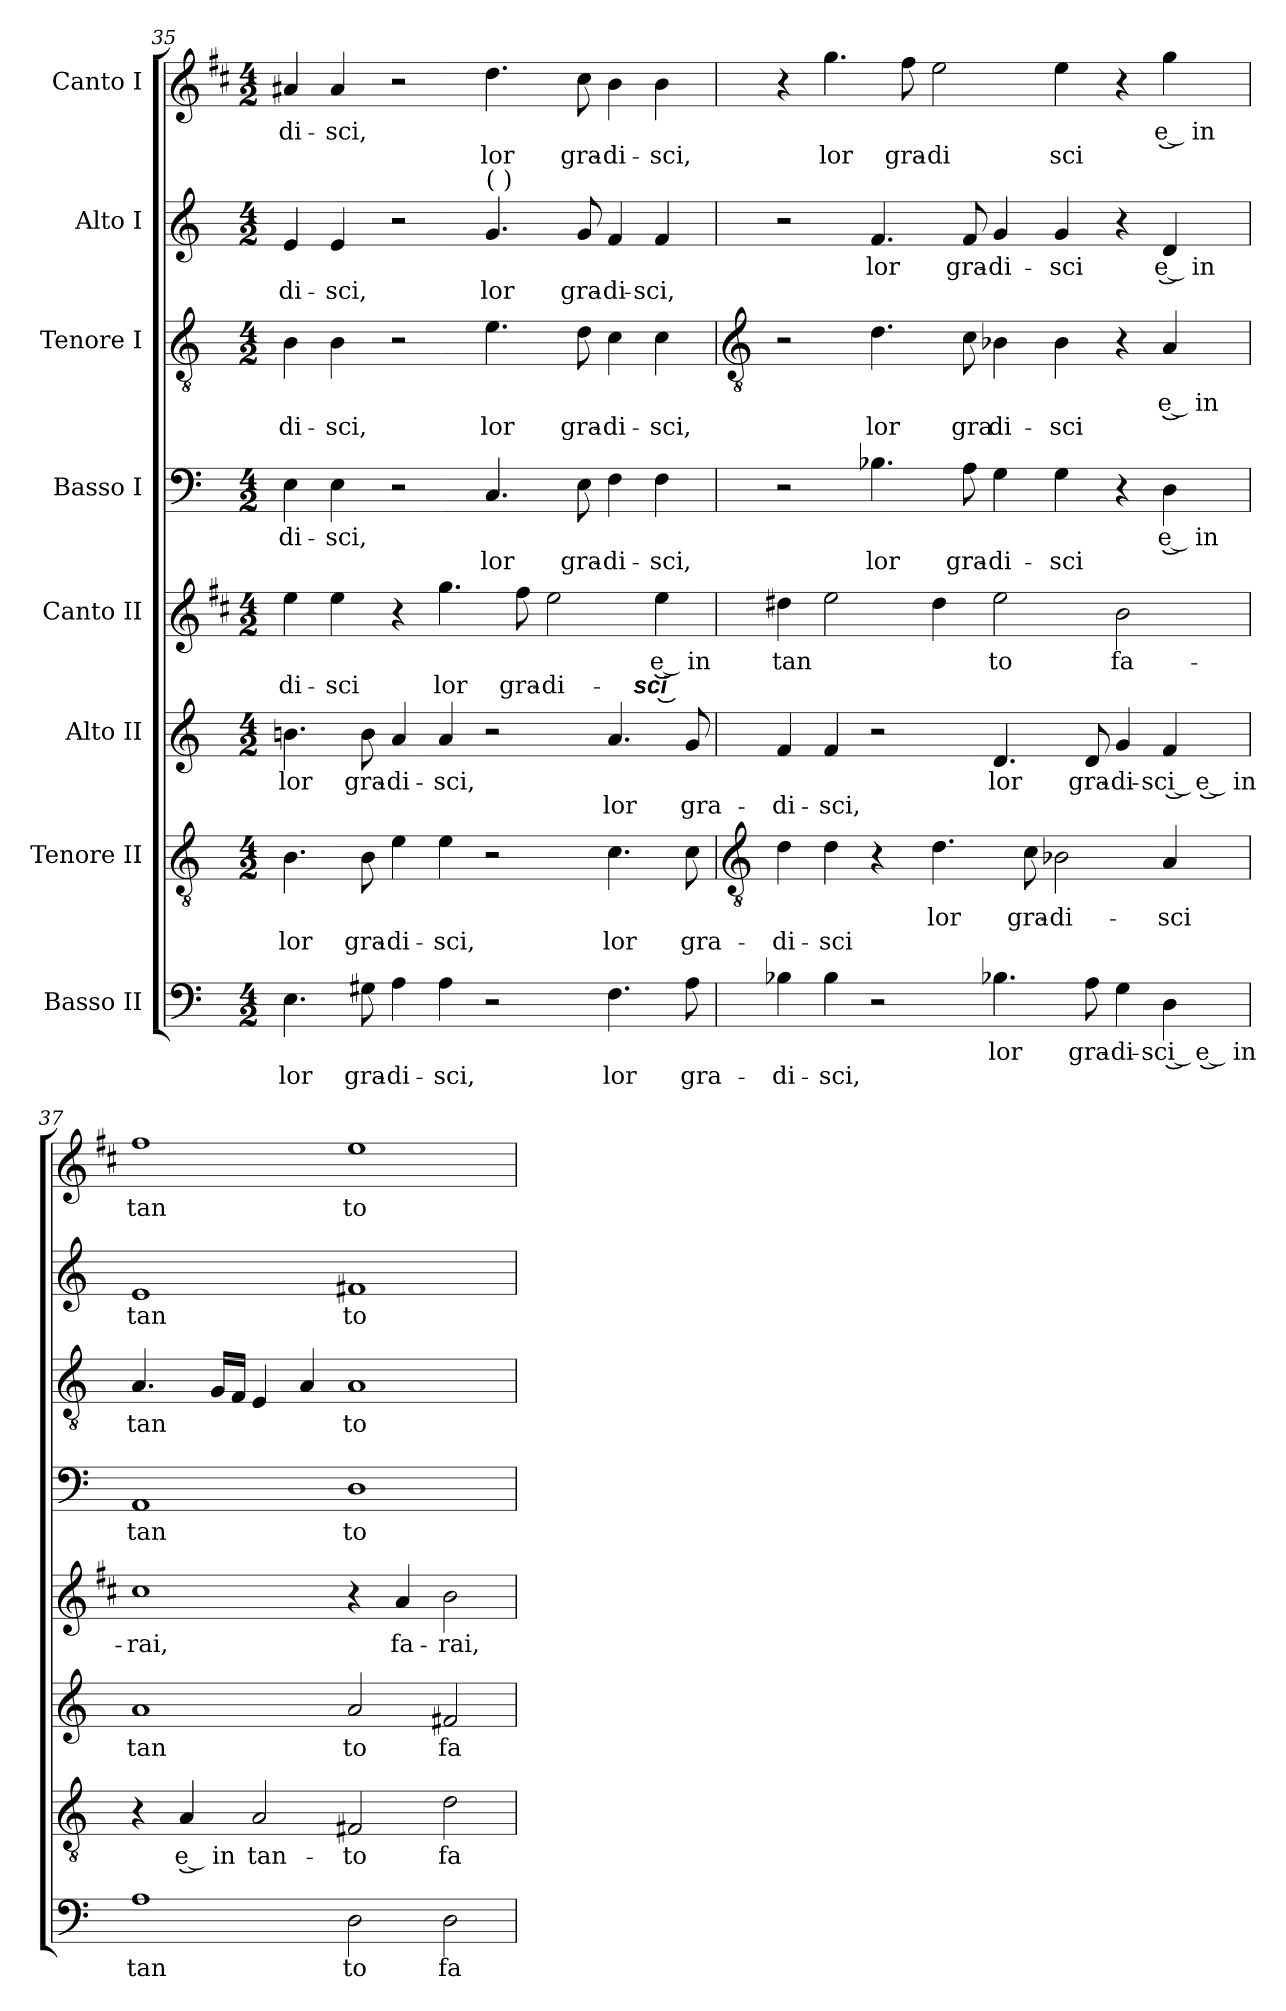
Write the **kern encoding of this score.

**kern	**text	**text	**kern	**text	**text	**kern	**text	**text	**kern	**text	**text	**kern	**text	**text	**kern	**text	**text	**kern	**text	**text	**kern	**text	**text
*part8	*part8	*part8	*part7	*part7	*part7	*part6	*part6	*part6	*part5	*part5	*part5	*part4	*part4	*part4	*part3	*part3	*part3	*part2	*part2	*part2	*part1	*part1	*part1
*staff8	*staff8	*staff8	*staff7	*staff7	*staff7	*staff6	*staff6	*staff6	*staff5	*staff5	*staff5	*staff4	*staff4	*staff4	*staff3	*staff3	*staff3	*staff2	*staff2	*staff2	*staff1	*staff1	*staff1
*I"Basso II	*	*	*I"Tenore II	*	*	*I"Alto II	*	*	*I"Canto II	*	*	*I"Basso I	*	*	*I"Tenore I	*	*	*I"Alto I	*	*	*I"Canto I	*	*
!!LO:LB:g=z
*clefF4	*	*	*clefGv2	*	*	*clefG2	*	*	*clefG2	*	*	*clefF4	*	*	*clefGv2	*	*	*clefG2	*	*	*clefG2	*	*
*	*	*	*	*	*	*	*	*	*ITrd1c2	*	*	*	*	*	*	*	*	*	*	*	*ITrd1c2	*	*
*k[]	*	*	*k[]	*	*	*k[]	*	*	*k[]	*	*	*k[]	*	*	*k[]	*	*	*k[]	*	*	*k[]	*	*
*C:	*	*	*C:	*	*	*C:	*	*	*C:	*	*	*C:	*	*	*C:	*	*	*C:	*	*	*C:	*	*
*M4/2	*	*	*M4/2	*	*	*M4/2	*	*	*M4/2	*	*	*M4/2	*	*	*M4/2	*	*	*M4/2	*	*	*M4/2	*	*
=35	=35	=35	=35	=35	=35	=35	=35	=35	=35	=35	=35	=35	=35	=35	=35	=35	=35	=35	=35	=35	=35	=35	=35
!	!	!LO:LY:b	!	!	!LO:LY:b	!	!LO:LY:b	!	!	!	!LO:LY:b	!	!LO:LY:b	!	!	!	!LO:LY:b	!	!	!LO:LY:b	!	!LO:LY:b	!
4.E	.	lor	4.B	.	lor	4.bn	lor	.	4dd	.	-di-	4E	-di-	.	4B	.	-di-	4e	.	-di-	4g#X	di-	.
!	!	!	!	!	!	!	!	!	!	!	!LO:LY:b	!	!LO:LY:b	!	!	!	!LO:LY:b	!	!	!LO:LY:b	!	!LO:LY:b	!
.	.	.	.	.	.	.	.	.	4dd	.	-sci	4E	-sci,	.	4B	.	-sci,	4e	.	-sci,	4g#	-sci,	.
!	!	!LO:LY:b	!	!	!LO:LY:b	!	!LO:LY:b	!	!	!	!	!	!	!	!	!	!	!	!	!	!	!	!
8G#X	.	gra-	8B	.	gra-	8b	gra-	.	.	.	.	.	.	.	.	.	.	.	.	.	.	.	.
!	!	!LO:LY:b	!	!	!LO:LY:b	!	!LO:LY:b	!	!	!	!	!	!	!	!	!	!	!	!	!	!	!	!
4A	.	-di-	4e	.	-di-	4a	-di-	.	4r	.	.	2r	.	.	2r	.	.	2r	.	.	2r	.	.
!	!	!LO:LY:b	!	!	!LO:LY:b	!	!LO:LY:b	!	!	!	!LO:LY:b	!	!	!	!	!	!	!	!	!	!	!	!
4A	.	-sci,	4e	.	-sci,	4a	-sci,	.	4.ff	.	lor	.	.	.	.	.	.	.	.	.	.	.	.
!	!	!	!	!	!	!	!	!	!	!	!	!	!	!	!	!	!	!LO:TX:a:t=(  )	!	!	!	!	!
!	!	!	!	!	!	!	!	!	!	!	!	!	!	!LO:LY:b	!	!	!LO:LY:b	!	!	!LO:LY:b	!	!	!LO:LY:b
2r	.	.	2r	.	.	2r	.	.	.	.	.	4.C	.	lor	4.e	.	lor	4.g	.	lor	4.cc	.	lor
!	!	!	!	!	!	!	!	!	!	!	!LO:LY:b	!	!	!	!	!	!	!	!	!	!	!	!
.	.	.	.	.	.	.	.	.	8ee	.	gra-	.	.	.	.	.	.	.	.	.	.	.	.
!	!	!	!	!	!	!	!	!	!	!	!LO:LY:b	!	!	!	!	!	!	!	!	!	!	!	!
.	.	.	.	.	.	.	.	.	2dd	.	-di-	.	.	.	.	.	.	.	.	.	.	.	.
!	!	!	!	!	!	!	!	!	!	!	!	!	!	!LO:LY:b	!	!	!LO:LY:b	!	!	!LO:LY:b	!	!	!LO:LY:b
.	.	.	.	.	.	.	.	.	.	.	.	8E	.	gra-	8d	.	gra-	8g	.	gra-	8b	.	gra-
!	!	!LO:LY:b	!	!	!LO:LY:b	!	!	!LO:LY:b	!	!	!	!	!	!LO:LY:b	!	!	!LO:LY:b	!	!	!LO:LY:b	!	!	!LO:LY:b
4.F	.	lor	4.c	.	lor	4.a	.	lor	.	.	.	4F	.	-di-	4c	.	-di-	4f	.	-di-	4a	.	-di-
!	!	!	!	!	!	!	!	!	!	!LO:LY:b	!LO:LY:b	!	!	!LO:LY:b	!	!	!LO:LY:b	!	!	!LO:LY:b	!	!	!LO:LY:b
.	.	.	.	.	.	.	.	.	4dd	-e͜ in	sci͜	4F	.	-sci,	4c	.	-sci,	4f	.	-sci,	4a	.	-sci,
!	!	!LO:LY:b	!	!	!LO:LY:b	!	!	!LO:LY:b	!	!	!	!	!	!	!	!	!	!	!	!	!	!	!
8A	.	gra-	8c	.	gra-	8g	.	gra-	.	.	.	.	.	.	.	.	.	.	.	.	.	.	.
!!LO:LB:g=z
=36	=36	=36	=36	=36	=36	=36	=36	=36	=36	=36	=36	=36	=36	=36	=36	=36	=36	=36	=36	=36	=36	=36	=36
*	*	*	*clefGv2	*	*	*	*	*	*	*	*	*	*	*	*clefGv2	*	*	*	*	*	*	*	*
!	!	!LO:LY:b	!	!	!LO:LY:b	!	!	!LO:LY:b	!	!LO:LY:b	!	!	!	!	!	!	!	!	!	!	!	!	!
4B-X	.	-di-	4d	.	-di-	4f	.	-di-	4cc#X	tan	.	2r	.	.	2r	.	.	2r	.	.	4r	.	.
!	!	!LO:LY:b	!	!	!LO:LY:b	!	!	!LO:LY:b	!	!	!	!	!	!	!	!	!	!	!	!	!	!	!LO:LY:b
4B-	.	-sci,	4d	.	-sci	4f	.	-sci,	2dd	.	.	.	.	.	.	.	.	.	.	.	4.ff	.	lor
!	!	!	!	!	!	!	!	!	!	!	!	!	!	!LO:LY:b	!	!	!LO:LY:b	!	!LO:LY:b	!	!	!	!
2r	.	.	4r	.	.	2r	.	.	.	.	.	4.B-X	.	lor	4.d	.	lor	4.f	lor	.	.	.	.
!	!	!	!	!	!	!	!	!	!	!	!	!	!	!	!	!	!	!	!	!	!	!	!LO:LY:b
.	.	.	.	.	.	.	.	.	.	.	.	.	.	.	.	.	.	.	.	.	8ee	.	gra-
!	!	!	!	!LO:LY:b	!	!	!	!	!	!	!	!	!	!	!	!	!	!	!	!	!	!	!LO:LY:b
.	.	.	4.d	lor	.	.	.	.	4cc#	.	.	.	.	.	.	.	.	.	.	.	2dd	.	-di
!	!	!	!	!	!	!	!	!	!	!	!	!	!	!LO:LY:b	!	!	!LO:LY:b	!	!LO:LY:b	!	!	!	!
.	.	.	.	.	.	.	.	.	.	.	.	8A	.	gra-	8c	.	gra	8f	gra-	.	.	.	.
!	!LO:LY:b	!	!	!	!	!	!LO:LY:b	!	!	!LO:LY:b	!	!	!	!LO:LY:b	!	!	!LO:LY:b	!	!LO:LY:b	!	!	!	!
4.B-X	lor	.	.	.	.	4.d	lor	.	2dd	to	.	4G	.	-di-	4B-X	.	di-	4g	-di-	.	.	.	.
!	!	!	!	!LO:LY:b	!	!	!	!	!	!	!	!	!	!	!	!	!	!	!	!	!	!	!
.	.	.	8c	gra-	.	.	.	.	.	.	.	.	.	.	.	.	.	.	.	.	.	.	.
!	!	!	!	!LO:LY:b	!	!	!	!	!	!	!	!	!	!LO:LY:b	!	!	!LO:LY:b	!	!LO:LY:b	!	!	!	!LO:LY:b
.	.	.	2B-X	-di-	.	.	.	.	.	.	.	4G	.	-sci	4B-	.	-sci	4g	-sci	.	4dd	.	sci
!	!LO:LY:b	!	!	!	!	!	!LO:LY:b	!	!	!	!	!	!	!	!	!	!	!	!	!	!	!	!
8A	gra-	.	.	.	.	8d	gra-	.	.	.	.	.	.	.	.	.	.	.	.	.	.	.	.
!	!LO:LY:b	!	!	!	!	!	!LO:LY:b	!	!	!LO:LY:b	!	!	!	!	!	!	!	!	!	!	!	!	!
4G	-di-	.	.	.	.	4g	-di-	.	2a	fa-	.	4r	.	.	4r	.	.	4r	.	.	4r	.	.
!	!LO:LY:b	!	!	!LO:LY:b	!	!	!LO:LY:b	!	!	!	!	!	!LO:LY:b	!	!	!LO:LY:b	!	!	!LO:LY:b	!	!	!LO:LY:b	!
4D	-sci͜ e͜ in	.	4A	-sci	.	4f	-sci͜ e͜ in	.	.	.	.	4D	e͜ in	.	4A	e͜ in	.	4d	e͜ in	.	4ff	e͜ in	.
=37	=37	=37	=37	=37	=37	=37	=37	=37	=37	=37	=37	=37	=37	=37	=37	=37	=37	=37	=37	=37	=37	=37	=37
!	!LO:LY:b	!	!	!	!	!	!LO:LY:b	!	!	!LO:LY:b	!	!	!LO:LY:b	!	!	!LO:LY:b	!	!	!LO:LY:b	!	!	!LO:LY:b	!
1A	tan	.	4r	.	.	1a	tan	.	1b	-rai,	.	1AA	tan	.	4.A	tan	.	1e	tan	.	1ee	tan	.
!	!	!	!	!LO:LY:b	!	!	!	!	!	!	!	!	!	!	!	!	!	!	!	!	!	!	!
.	.	.	4A	e͜ in	.	.	.	.	.	.	.	.	.	.	.	.	.	.	.	.	.	.	.
.	.	.	.	.	.	.	.	.	.	.	.	.	.	.	16GLL	.	.	.	.	.	.	.	.
.	.	.	.	.	.	.	.	.	.	.	.	.	.	.	16FJJ	.	.	.	.	.	.	.	.
!	!	!	!	!LO:LY:b	!	!	!	!	!	!	!	!	!	!	!	!	!	!	!	!	!	!	!
.	.	.	2A	tan-	.	.	.	.	.	.	.	.	.	.	4E	.	.	.	.	.	.	.	.
.	.	.	.	.	.	.	.	.	.	.	.	.	.	.	4A	.	.	.	.	.	.	.	.
!	!LO:LY:b	!	!	!LO:LY:b	!	!	!LO:LY:b	!	!	!	!	!	!LO:LY:b	!	!	!LO:LY:b	!	!	!LO:LY:b	!	!	!LO:LY:b	!
2D	to	.	2F#X	-to	.	2a	to	.	4r	.	.	1D	to	.	1A	to	.	1f#X	to	.	1dd	to	.
!	!	!	!	!	!	!	!	!	!	!LO:LY:b	!	!	!	!	!	!	!	!	!	!	!	!	!
.	.	.	.	.	.	.	.	.	4g	fa-	.	.	.	.	.	.	.	.	.	.	.	.	.
!	!LO:LY:b	!	!	!LO:LY:b	!	!	!LO:LY:b	!	!	!LO:LY:b	!	!	!	!	!	!	!	!	!	!	!	!	!
2D	fa-	.	2d	fa-	.	2f#X	fa-	.	2a	-rai,	.	.	.	.	.	.	.	.	.	.	.	.	.
=	=	=	=	=	=	=	=	=	=	=	=	=	=	=	=	=	=	=	=	=	=	=	=
*-	*-	*-	*-	*-	*-	*-	*-	*-	*-	*-	*-	*-	*-	*-	*-	*-	*-	*-	*-	*-	*-	*-	*-
